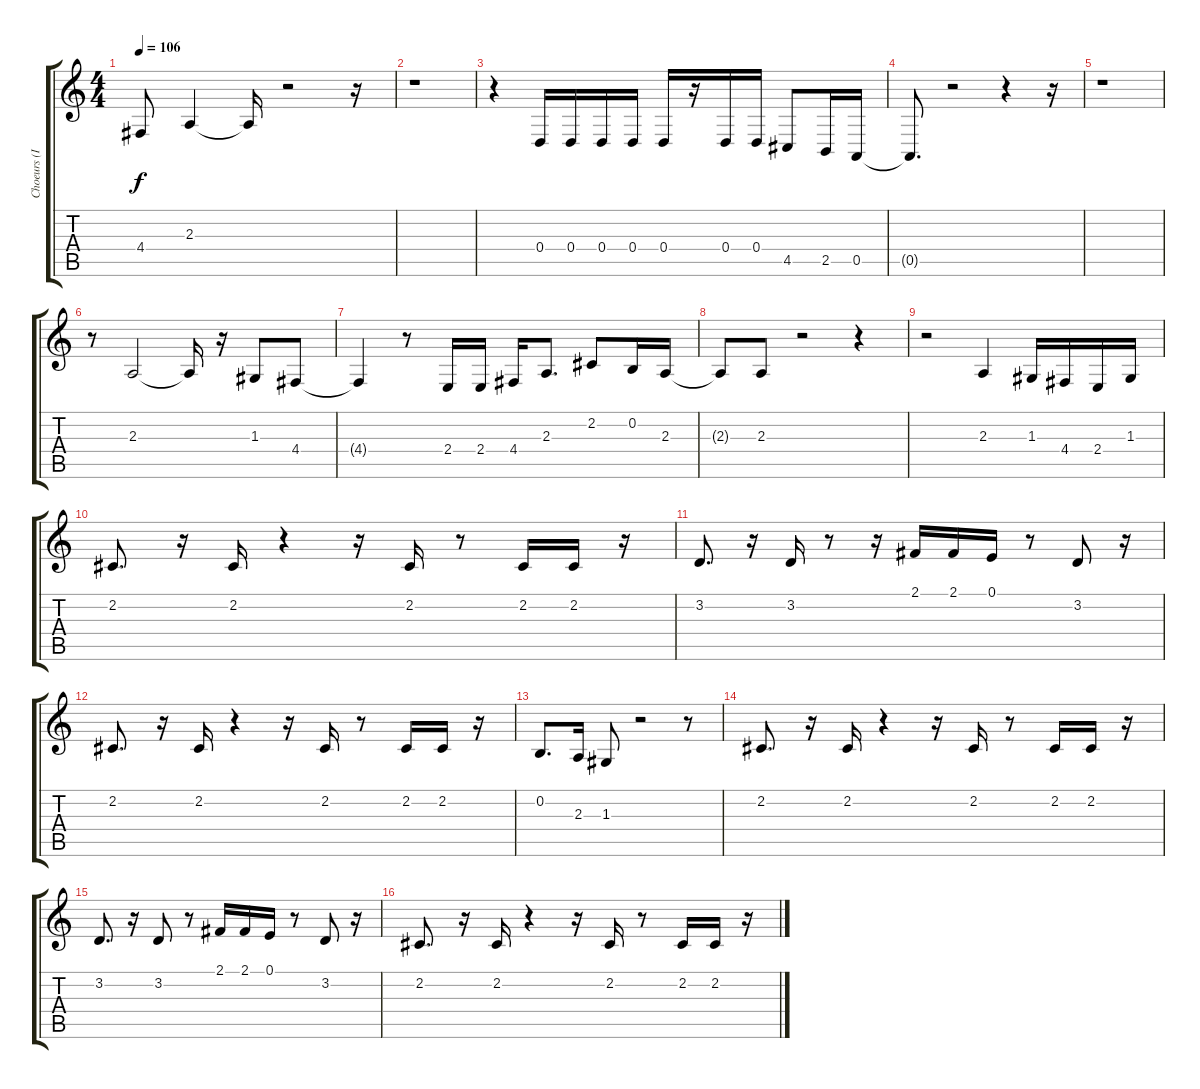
\track ("Choeurs (Isaac + Zaac)" "Choeurs (I") {instrument lead8bassandlead}
\staff {score tabs}
\tuning (E4 B3 G3 D3 A2 E2) {hide}
\ts (4 4)
\tempo 106
\clef g2
\ks c
4.4.8{dy f} 2.3.4 2.3{t}.16 r.2 r.16 |
r.1 |
r.4 0.4.16 0.4.16 0.4.16 0.4.16 0.4.16 r.16 0.4.16 0.4.16 4.5.8 2.5.16 0.5.16 |
0.5{t}.8{d} r.2 r.4 r.16 |
r.1 |
r.8 2.3.2 2.3{t}.16 r.16 1.3.8 4.4.8 |
4.4{t}.4 r.8 2.4.16 2.4.16 4.4.16 2.3.8{d} 2.2.8 0.2.16 2.3.16 |
2.3{t}.8 2.3.8 r.2 r.4 |
r.2 2.3.4 1.3.16 4.4.16 2.4.16 1.3.16 |
2.2.8{d volume 8} r.16 2.2.16 r.4 r.16 2.2.16 r.8 2.2.16 2.2.16 r.16 |
3.2.8{d} r.16 3.2.16 r.8 r.16 2.1.16 2.1.16 0.1.16 r.8 3.2.8 r.16 |
2.2.8{d} r.16 2.2.16 r.4 r.16 2.2.16 r.8 2.2.16 2.2.16 r.16 |
0.2.8{d} 2.3.16 1.3.8 r.2 r.8 |
2.2.8{d} r.16 2.2.16 r.4 r.16 2.2.16 r.8 2.2.16 2.2.16 r.16 |
3.2.8{d} r.16 3.2.8 r.8 2.1.16 2.1.16 0.1.16 r.8 3.2.8 r.16 |
2.2.8{d} r.16 2.2.16 r.4 r.16 2.2.16 r.8 2.2.16 2.2.16 r.16
